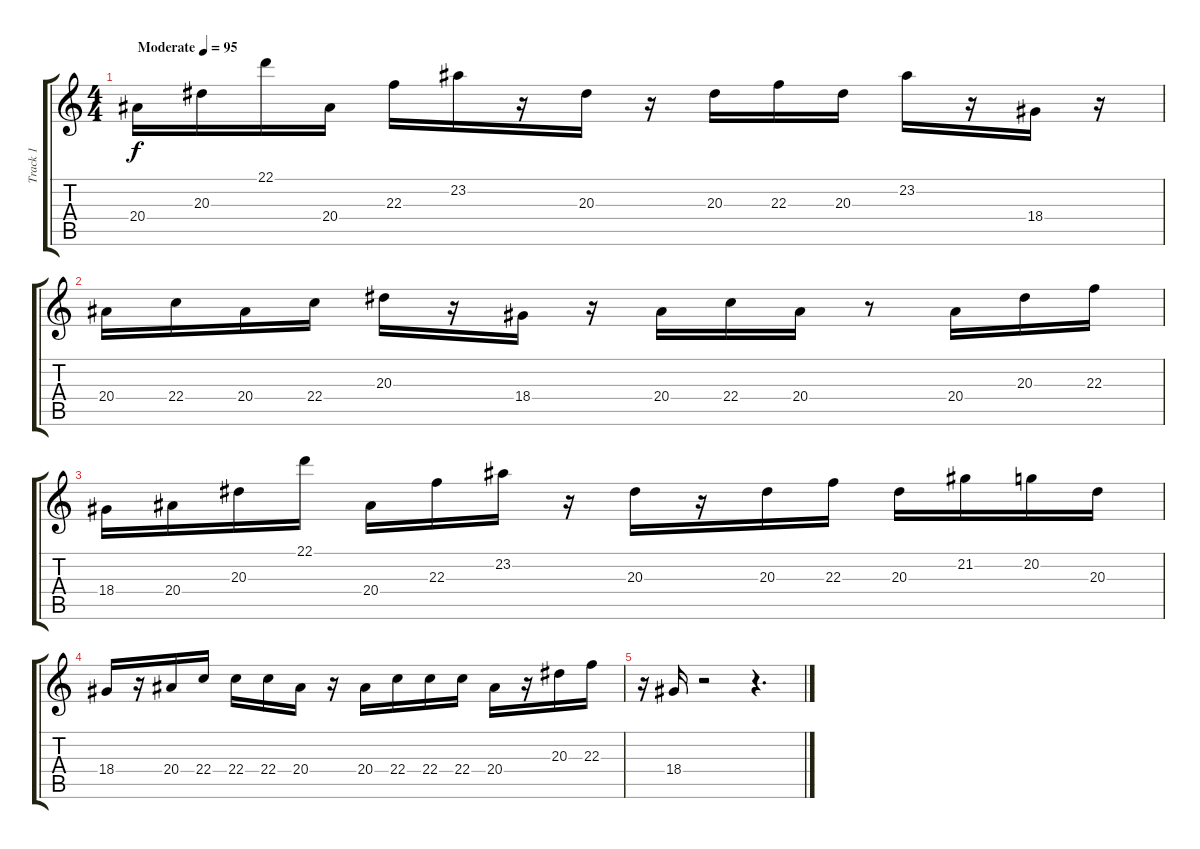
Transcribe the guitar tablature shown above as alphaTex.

\track ("Track 1" "Track 1") {instrument acousticgrandpiano}
\staff {score tabs}
\tuning (E4 B3 G3 D3 A2 E2) {hide}
\ts (4 4)
\tempo (95 "Moderate")
\clef g2
\ks c
20.4.16{dy f instrument acousticgrandpiano} 20.3.16 22.1.16 20.4.16 22.3.16 23.2.16 r.16 20.3.16 r.16 20.3.16 22.3.16 20.3.16 23.2.16 r.16 18.4.16 r.16 |
20.4.16 22.4.16 20.4.16 22.4.16 20.3.16 r.16 18.4.16 r.16 20.4.16 22.4.16 20.4.16 r.8 20.4.16 20.3.16 22.3.16 |
18.4.16 20.4.16 20.3.16 22.1.16 20.4.16 22.3.16 23.2.16 r.16 20.3.16 r.16 20.3.16 22.3.16 20.3.16 21.2.16 20.2.16 20.3.16 |
18.4.16 r.16 20.4.16 22.4.16 22.4.16 22.4.16 20.4.16 r.16 20.4.16 22.4.16 22.4.16 22.4.16 20.4.16 r.16 20.3.16 22.3.16 |
r.16 18.4.16 r.2 r.4{d}
